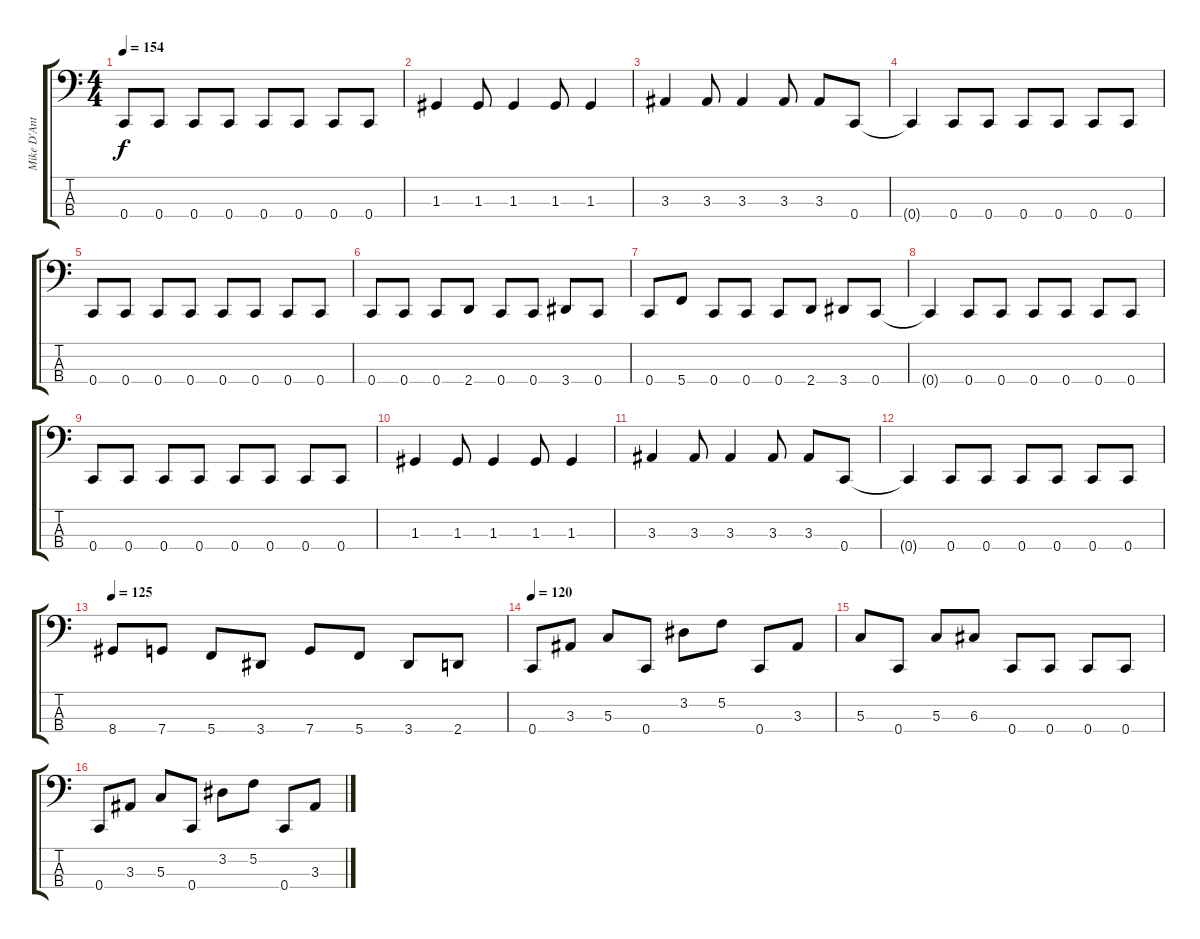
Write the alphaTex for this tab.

\track ("Mike D'Antonio" "Mike D'Ant") {instrument electricbasspick}
\staff {score tabs}
\tuning (F2 C2 G1 C1) {hide}
\ts (4 4)
\tempo 154
\clef f4
\ks c
0.4.8{dy f} 0.4.8 0.4.8 0.4.8 0.4.8 0.4.8 0.4.8 0.4.8 |
1.3.4 1.3.8 1.3.4 1.3.8 1.3.4 |
3.3.4 3.3.8 3.3.4 3.3.8 3.3.8 0.4.8 |
0.4{t}.4 0.4.8 0.4.8 0.4.8 0.4.8 0.4.8 0.4.8 |
0.4.8 0.4.8 0.4.8 0.4.8 0.4.8 0.4.8 0.4.8 0.4.8 |
0.4.8 0.4.8 0.4.8 2.4.8 0.4.8 0.4.8 3.4.8 0.4.8 |
0.4.8 5.4.8 0.4.8 0.4.8 0.4.8 2.4.8 3.4.8 0.4.8 |
0.4{t}.4 0.4.8 0.4.8 0.4.8 0.4.8 0.4.8 0.4.8 |
0.4.8 0.4.8 0.4.8 0.4.8 0.4.8 0.4.8 0.4.8 0.4.8 |
1.3.4 1.3.8 1.3.4 1.3.8 1.3.4 |
3.3.4 3.3.8 3.3.4 3.3.8 3.3.8 0.4.8 |
0.4{t}.4 0.4.8 0.4.8 0.4.8 0.4.8 0.4.8 0.4.8 |
\tempo 125
8.4.8 7.4.8 5.4.8 3.4.8 7.4.8 5.4.8 3.4.8 2.4.8 |
\tempo 120
0.4.8 3.3.8 5.3.8 0.4.8 3.2.8 5.2.8 0.4.8 3.3.8 |
5.3.8 0.4.8 5.3.8 6.3.8 0.4.8 0.4.8 0.4.8 0.4.8 |
0.4.8 3.3.8 5.3.8 0.4.8 3.2.8 5.2.8 0.4.8 3.3.8
